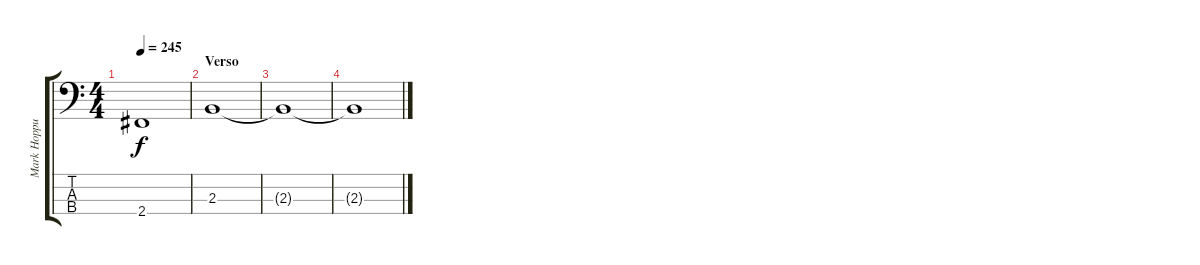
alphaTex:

\track ("Mark Hoppus - Bajo" "Mark Hoppu") {instrument electricbasspick}
\staff {score tabs}
\tuning (G2 D2 A1 E1) {hide}
\ts (4 4)
\tempo 245
\clef f4
\ks c
2.4.1{dy f} |
\section ("" "Verso")
2.3.1 |
2.3{t}.1 |
2.3{t}.1
